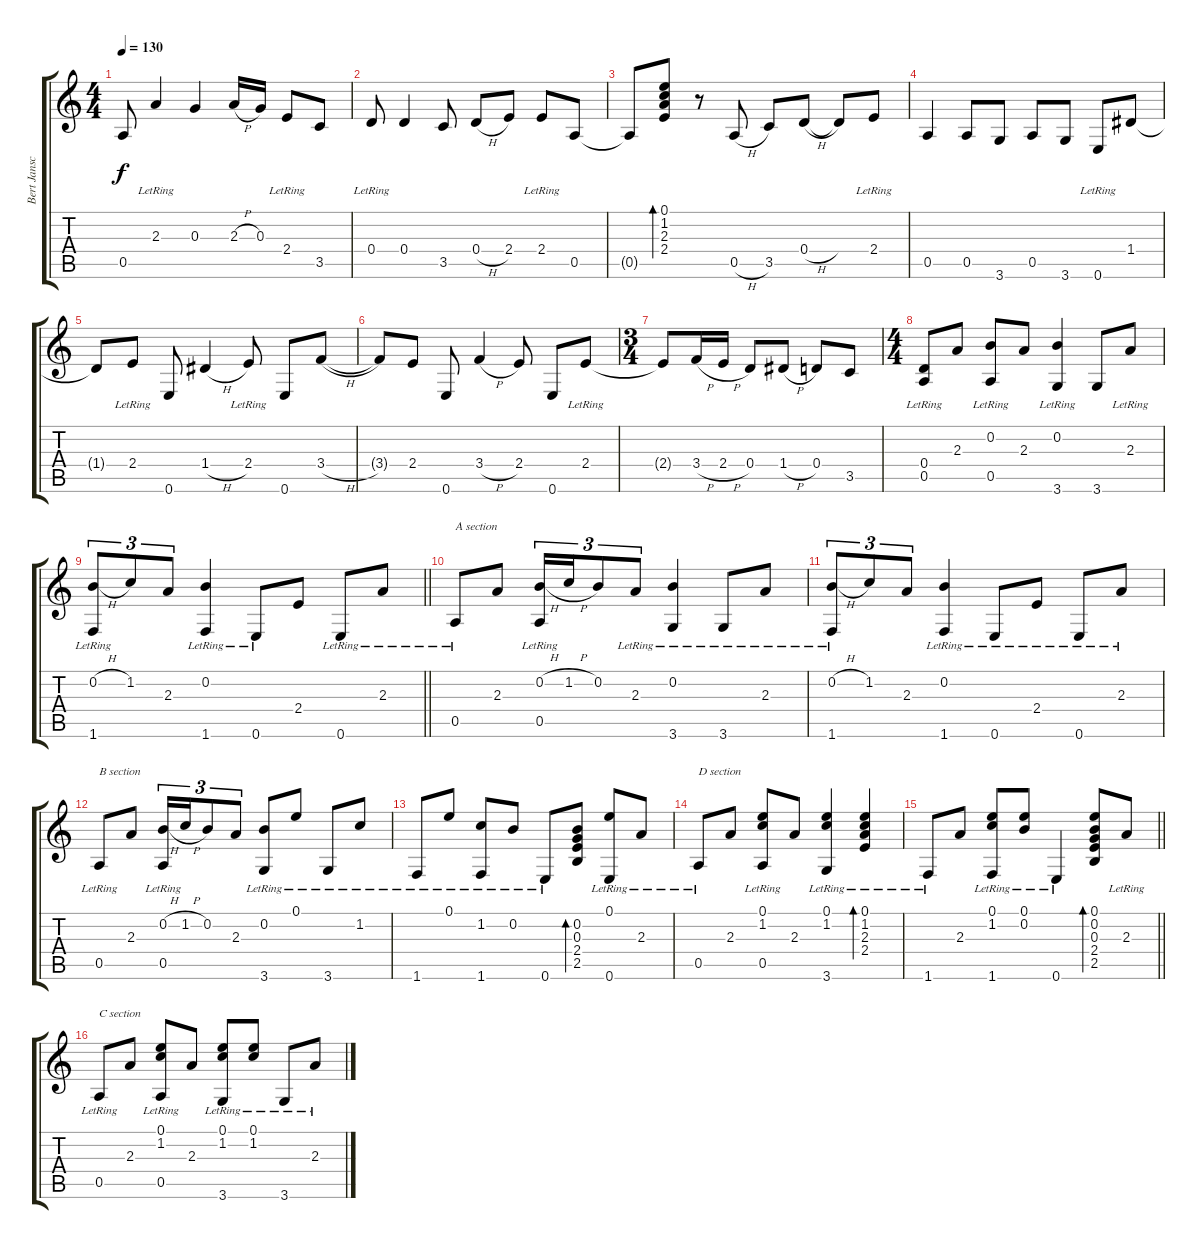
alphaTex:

\track ("Bert Jansch" "Bert Jansc") {instrument acousticguitarsteel}
\staff {score tabs}
\tuning (E4 B3 G3 D3 A2 E2) {hide}
\ts (4 4)
\tempo 130
\clef g2
\ks c
0.5.8{dy f} 2.3{lr}.4 0.3.4 2.3{h}.16 0.3.16 2.4{lr}.8 3.5.8 |
0.4{lr}.8 0.4.4 3.5.8 0.4{h}.8 2.4.8 2.4{lr}.8 0.5.8 |
0.5{t}.8 (0.1 1.2 2.3 2.4).8{bd 30} r.8 0.5{h}.8 3.5.8 0.4{h}.8 0.4{t}.8 2.4{lr}.8 |
0.5.4 0.5.8 3.6.8 0.5.8 3.6.8 0.6{lr}.8 1.4.8 |
1.4{t}.8 2.4{lr}.8 0.6.8 1.4{h}.4 2.4{lr}.8 0.6.8 3.4{h}.8 |
3.4{t}.8 2.4.8 0.6.8 3.4{h}.4 2.4.8 0.6.8 2.4{lr}.8 |
\ts (3 4)
2.4{t}.8 3.4{h}.16 2.4{h}.16 0.4.8 1.4{h}.8 0.4.8 3.5.8 |
\ts (4 4)
(0.4 0.5{lr}).8 2.3.8 (0.2 0.5{lr}).8 2.3.8 (0.2 3.6{lr}).4 3.6.8 2.3{lr}.8 |
\barLineRight lightlight
(0.2{h} 1.6{lr}).8{tu (3 2)} 1.2.8{tu (3 2)} 2.3.8{tu (3 2)} (0.2 1.6{lr}).4 0.6{lr}.8 2.4.8 0.6{lr}.8 2.3{lr}.8 |
0.5{lr}.8{txt "A section"} 2.3.8 (0.2{h} 0.5{lr}).16{tu (3 2)} 1.2{h}.16{tu (3 2)} 0.2.8{tu (3 2)} 2.3{lr}.8{tu (3 2)} (0.2{lr} 3.6{lr}).4 3.6{lr}.8 2.3{lr}.8 |
(0.2{h} 1.6{lr}).8{tu (3 2)} 1.2.8{tu (3 2)} 2.3.8{tu (3 2)} (0.2{lr} 1.6{lr}).4 0.6{lr}.8 2.4{lr}.8 0.6{lr}.8 2.3{lr}.8 |
0.5{lr}.8{txt "B section"} 2.3.8 (0.2{h} 0.5{lr}).16{tu (3 2)} 1.2{h}.16{tu (3 2)} 0.2.8{tu (3 2)} 2.3.8{tu (3 2)} (0.2 3.6{lr}).8 0.1{lr}.8 3.6{lr}.8 1.2{lr}.8 |
1.6{lr}.8 0.1{lr}.8 (1.2 1.6{lr}).8 0.2{lr}.8 0.6{lr}.8 (0.2 0.3 2.4 2.5).8{bd 120} (0.1{lr} 0.6{lr}).8 2.3{lr}.8 |
0.5{lr}.8{txt "D section"} 2.3.8 (0.1{lr} 1.2{lr} 0.5{lr}).8 2.3.8 (0.1{lr} 1.2{lr} 3.6{lr}).4 (0.1{lr} 1.2 2.3{lr} 2.4{lr}).4{bd 120} |
\barLineRight lightlight
1.6{lr}.8 2.3.8 (0.1 1.2 1.6{lr}).8 (0.1{lr} 0.2{lr}).8 0.6{lr}.4 (0.1 0.2 0.3 2.4 2.5).8{bd 120} 2.3{lr}.8 |
0.5{lr}.8{txt "C section"} 2.3.8 (0.1{lr} 1.2 0.5{lr}).8 2.3.8 (0.1 1.2 3.6{lr}).8 (0.1{lr} 1.2{lr}).8 3.6{lr}.8 2.3{lr}.8
